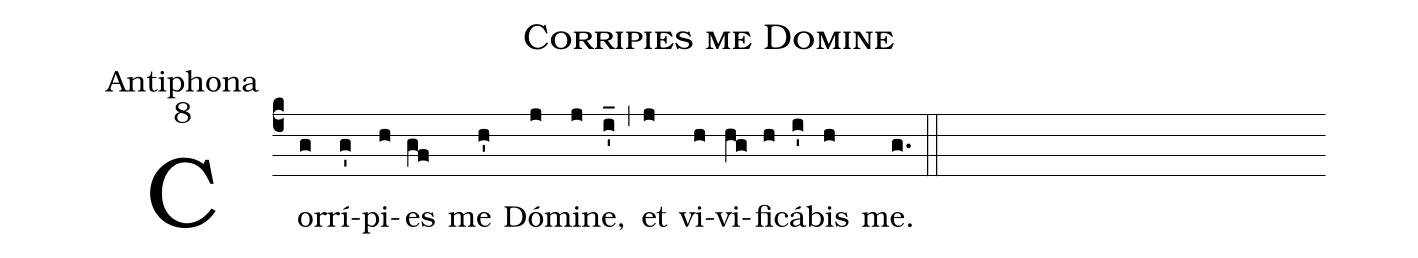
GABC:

name:Corripies me Domine;
office-part:Antiphona;
mode:8;
%%
(c4) Cor(g)rí(g')pi(h)es(gf) me(h') Dó(j)mi(j)ne,(i'_) (,) et(j) vi(h)vi(hg)fi(h)cá(i')bis(h) me.(g.) (::)
